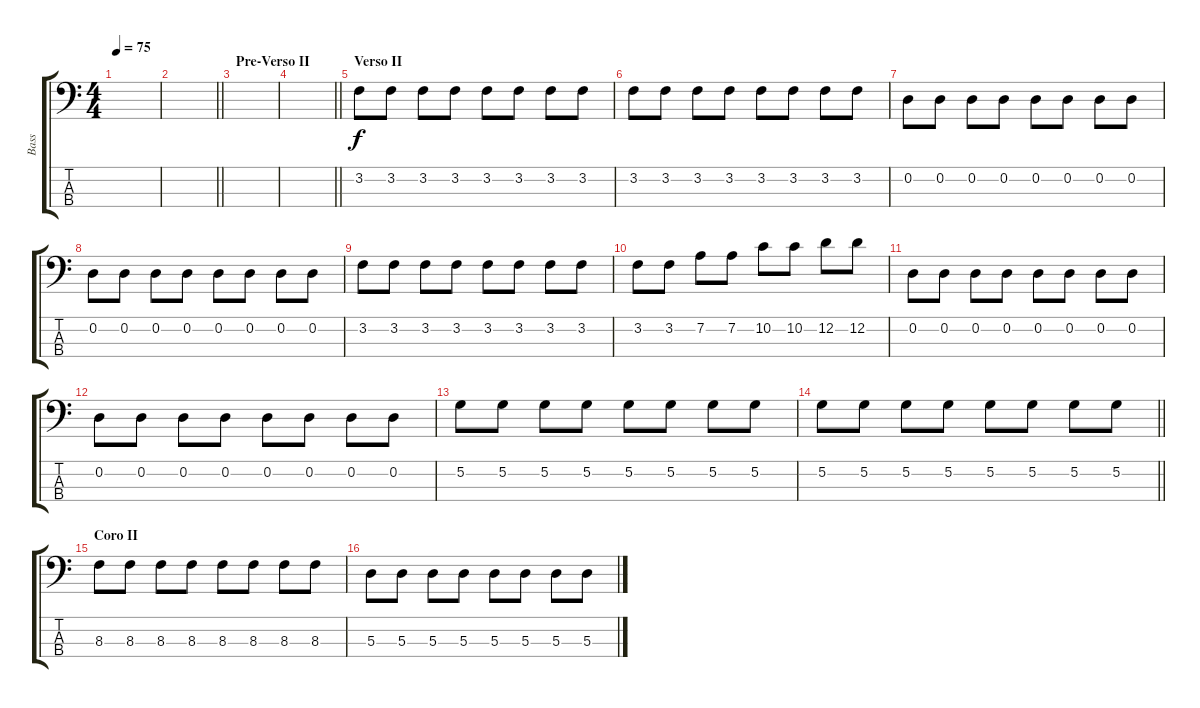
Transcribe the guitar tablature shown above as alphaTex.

\track ("Bass" "Bass") {instrument overdrivenguitar}
\staff {score tabs}
\tuning (G2 D2 A1 E1) {hide}
\ts (4 4)
\tempo 75
\clef f4
\ks c
|
\barLineRight lightlight
|
\section ("" "Pre-Verso II")
|
\barLineRight lightlight
|
\section ("" "Verso II")
3.2.8 3.2.8 3.2.8 3.2.8 3.2.8 3.2.8 3.2.8 3.2.8 |
3.2.8 3.2.8 3.2.8 3.2.8 3.2.8 3.2.8 3.2.8 3.2.8 |
0.2.8 0.2.8 0.2.8 0.2.8 0.2.8 0.2.8 0.2.8 0.2.8 |
0.2.8 0.2.8 0.2.8 0.2.8 0.2.8 0.2.8 0.2.8 0.2.8 |
3.2.8 3.2.8 3.2.8 3.2.8 3.2.8 3.2.8 3.2.8 3.2.8 |
3.2.8 3.2.8 7.2.8 7.2.8 10.2.8 10.2.8 12.2.8 12.2.8 |
0.2.8 0.2.8 0.2.8 0.2.8 0.2.8 0.2.8 0.2.8 0.2.8 |
0.2.8 0.2.8 0.2.8 0.2.8 0.2.8 0.2.8 0.2.8 0.2.8 |
5.2.8 5.2.8 5.2.8 5.2.8 5.2.8 5.2.8 5.2.8 5.2.8 |
\barLineRight lightlight
5.2.8 5.2.8 5.2.8 5.2.8 5.2.8 5.2.8 5.2.8 5.2.8 |
\section ("" "Coro II")
8.3.8 8.3.8 8.3.8 8.3.8 8.3.8 8.3.8 8.3.8 8.3.8 |
5.3.8 5.3.8 5.3.8 5.3.8 5.3.8 5.3.8 5.3.8 5.3.8
